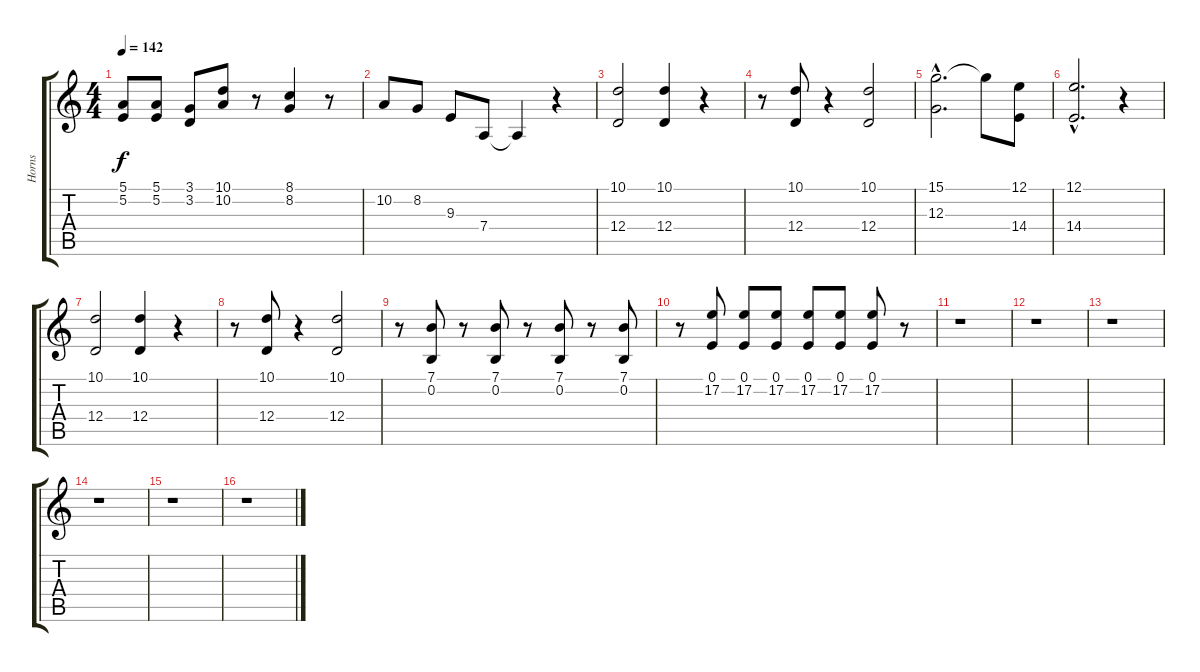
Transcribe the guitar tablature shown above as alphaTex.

\track ("Horns" "Horns") {instrument brasssection}
\staff {score tabs}
\tuning (E4 B3 G3 D3 A2 E2) {hide}
\ts (4 4)
\tempo 142
\clef g2
\ks c
(5.1 5.2).8{dy f} (5.1 5.2).8 (3.1 3.2).8 (10.1 10.2).8 r.8 (8.1 8.2).4 r.8 |
10.2.8 8.2.8 9.3.8 7.4.8 7.4{t}.4 r.4 |
(10.1 12.4).2 (10.1 12.4).4 r.4 |
r.8 (10.1 12.4).8 r.4 (10.1 12.4).2 |
(15.1{hac} 12.3{hac}).2{d} 15.1{t}.8 (12.1 14.4).8 |
(12.1{hac} 14.4{hac}).2{d} r.4 |
(10.1 12.4).2 (10.1 12.4).4 r.4 |
r.8 (10.1 12.4).8 r.4 (10.1 12.4).2 |
r.8 (7.1 0.2).8 r.8 (7.1 0.2).8 r.8 (7.1 0.2).8 r.8 (7.1 0.2).8 |
r.8 (0.1 17.2).8 (0.1 17.2).8 (0.1 17.2).8 (0.1 17.2).8 (0.1 17.2).8 (0.1 17.2).8 r.8 |
r.1 |
r.1 |
r.1 |
r.1 |
r.1 |
r.1
